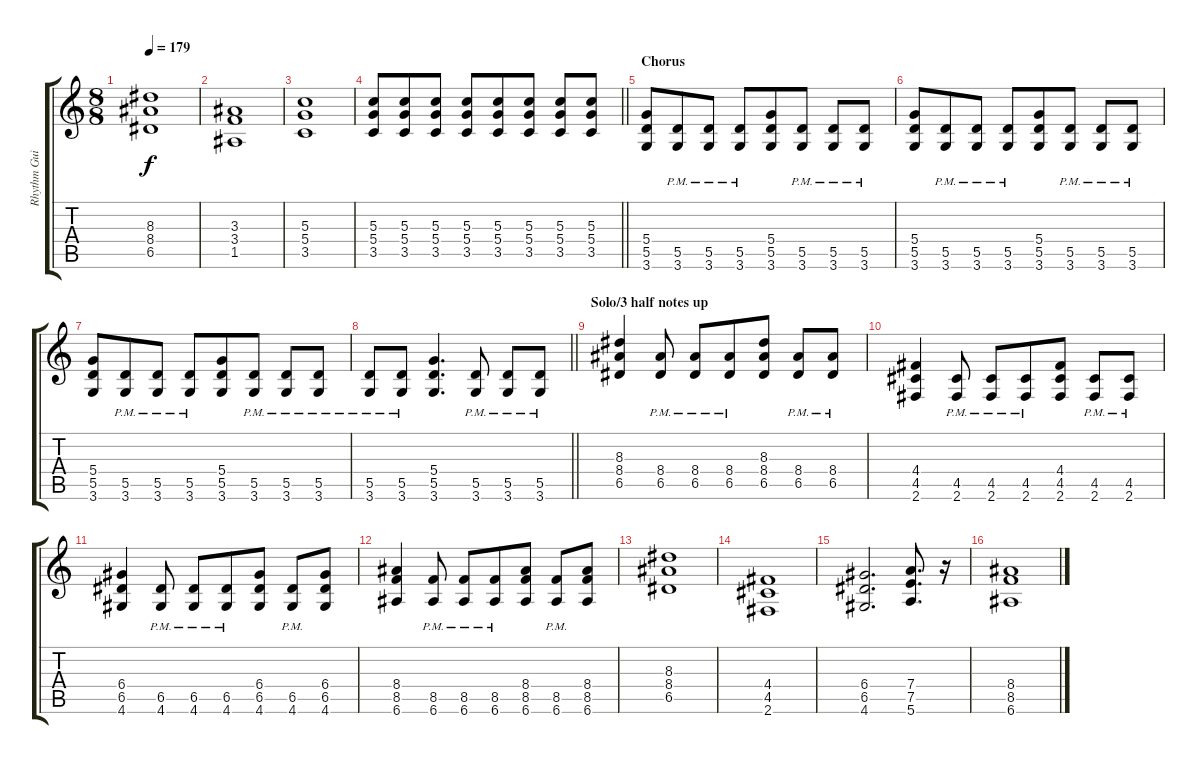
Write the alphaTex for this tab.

\track ("Rhythm Guitar" "Rhythm Gui") {instrument distortionguitar}
\staff {score tabs}
\tuning (E4 B3 G3 D3 A2 E2) {hide}
\ts (8 8)
\tempo 179
\clef g2
\ks c
(8.3 8.4 6.5).1{dy f} |
(3.3 3.4 1.5).1 |
(5.3 5.4 3.5).1 |
\barLineRight lightlight
(5.3 5.4 3.5).8 (5.3 5.4 3.5).8 (5.3 5.4 3.5).8 (5.3 5.4 3.5).8 (5.3 5.4 3.5).8 (5.3 5.4 3.5).8 (5.3 5.4 3.5).8 (5.3 5.4 3.5).8 |
\section ("" "Chorus")
(5.4 5.5 3.6).8 (5.5{pm} 3.6{pm}).8 (5.5{pm} 3.6{pm}).8 (5.5{pm} 3.6{pm}).8 (5.4 5.5 3.6).8 (5.5{pm} 3.6{pm}).8 (5.5{pm} 3.6{pm}).8 (5.5{pm} 3.6{pm}).8 |
(5.4 5.5 3.6).8 (5.5{pm} 3.6{pm}).8 (5.5{pm} 3.6{pm}).8 (5.5{pm} 3.6{pm}).8 (5.4 5.5 3.6).8 (5.5{pm} 3.6{pm}).8 (5.5{pm} 3.6{pm}).8 (5.5{pm} 3.6{pm}).8 |
(5.4 5.5 3.6).8 (5.5{pm} 3.6{pm}).8 (5.5{pm} 3.6{pm}).8 (5.5{pm} 3.6{pm}).8 (5.4 5.5 3.6).8 (5.5{pm} 3.6{pm}).8 (5.5{pm} 3.6{pm}).8 (5.5{pm} 3.6{pm}).8 |
\barLineRight lightlight
(5.5{pm} 3.6{pm}).8 (5.5{pm} 3.6{pm}).8 (5.4 5.5 3.6).4{d} (5.5{pm} 3.6{pm}).8 (5.5{pm} 3.6{pm}).8 (5.5{pm} 3.6{pm}).8 |
\section ("" "Solo/3 half notes up")
(8.3 8.4 6.5).4 (8.4{pm} 6.5{pm}).8 (8.4{pm} 6.5{pm}).8 (8.4{pm} 6.5{pm}).8 (8.3 8.4 6.5).8 (8.4{pm} 6.5{pm}).8 (8.4{pm} 6.5{pm}).8 |
(4.4 4.5 2.6).4 (4.5{pm} 2.6{pm}).8 (4.5{pm} 2.6{pm}).8 (4.5{pm} 2.6{pm}).8 (4.4 4.5 2.6).8 (4.5{pm} 2.6{pm}).8 (4.5{pm} 2.6{pm}).8 |
(6.4 6.5 4.6).4 (6.5{pm} 4.6{pm}).8 (6.5{pm} 4.6{pm}).8 (6.5{pm} 4.6{pm}).8 (6.4 6.5 4.6).8 (6.5{pm} 4.6{pm}).8 (6.4 6.5 4.6).8 |
(8.4 8.5 6.6).4 (8.5{pm} 6.6{pm}).8 (8.5{pm} 6.6{pm}).8 (8.5{pm} 6.6{pm}).8 (8.4 8.5 6.6).8 (8.5{pm} 6.6{pm}).8 (8.4 8.5 6.6).8 |
(8.3 8.4 6.5).1 |
(4.4 4.5 2.6).1 |
(6.4 6.5 4.6).2{d} (7.4 7.5 5.6).8{d} r.16 |
(8.4 8.5 6.6).1
